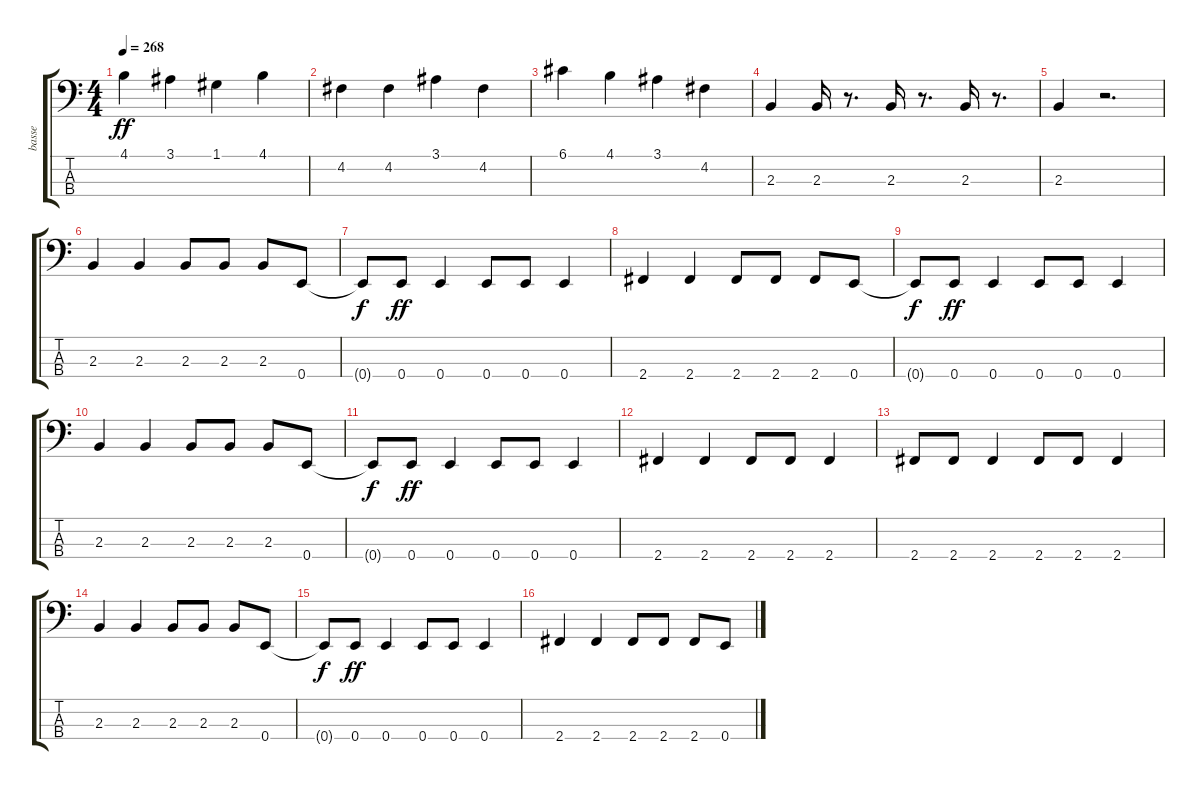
\track ("basse" "basse") {instrument electricbassfinger}
\staff {score tabs}
\tuning (G2 D2 A1 E1) {hide}
\ts (4 4)
\tempo 268
\clef f4
\ks c
4.1.4{dy ff} 3.1.4 1.1.4 4.1.4 |
4.2.4 4.2.4 3.1.4 4.2.4 |
6.1.4 4.1.4 3.1.4 4.2.4 |
2.3.4 2.3.16 r.8{d} 2.3.16 r.8{d} 2.3.16 r.8{d} |
2.3.4 r.2{d} |
2.3.4 2.3.4 2.3.8 2.3.8 2.3.8 0.4.8 |
0.4{t}.8{dy f} 0.4.8{dy ff} 0.4.4 0.4.8 0.4.8 0.4.4 |
2.4.4 2.4.4 2.4.8 2.4.8 2.4.8 0.4.8 |
0.4{t}.8{dy f} 0.4.8{dy ff} 0.4.4 0.4.8 0.4.8 0.4.4 |
2.3.4 2.3.4 2.3.8 2.3.8 2.3.8 0.4.8 |
0.4{t}.8{dy f} 0.4.8{dy ff} 0.4.4 0.4.8 0.4.8 0.4.4 |
2.4.4 2.4.4 2.4.8 2.4.8 2.4.4 |
2.4.8 2.4.8 2.4.4 2.4.8 2.4.8 2.4.4 |
2.3.4 2.3.4 2.3.8 2.3.8 2.3.8 0.4.8 |
0.4{t}.8{dy f} 0.4.8{dy ff} 0.4.4 0.4.8 0.4.8 0.4.4 |
2.4.4 2.4.4 2.4.8 2.4.8 2.4.8 0.4.8
